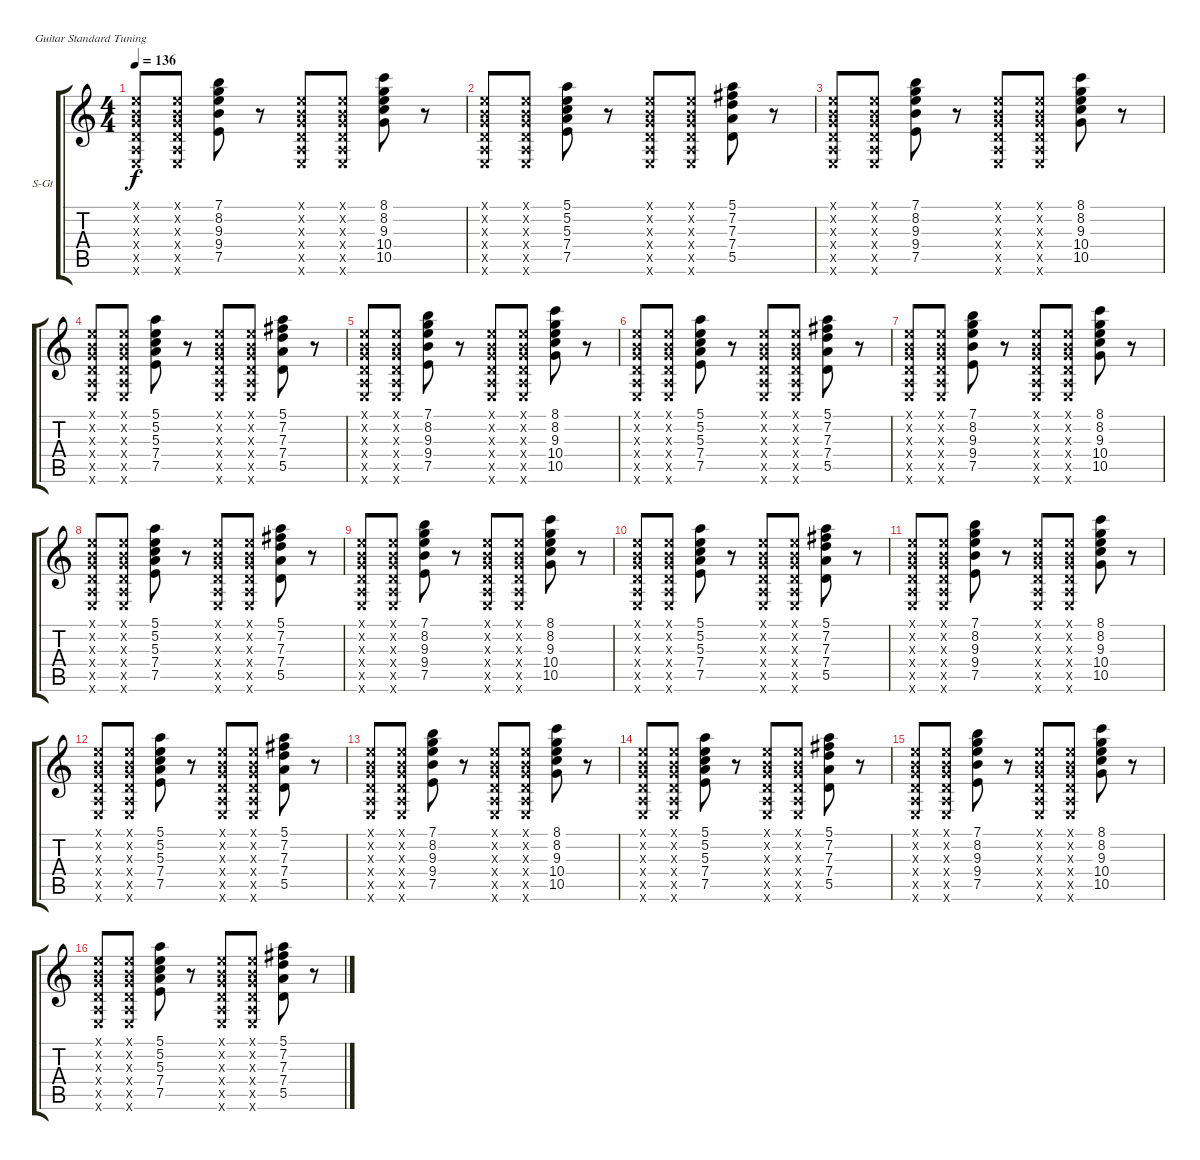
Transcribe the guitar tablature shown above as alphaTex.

\defaultSystemsLayout 4
\bracketExtendMode groupsimilarinstruments
\firstSystemTrackNameOrientation horizontal
\otherSystemsTrackNameOrientation horizontal
\track ("В. Бутусов (гитара)" "S-Gt") {instrument acousticguitarsteel}
\staff {score tabs}
\tuning (E4 B3 G3 D3 A2 E2)
\ts (4 4)
\tempo 136
\clef g2
\ks c
(0.1{x} 0.2{x} 0.3{x} 0.5{x} 0.4{x} 0.6{x}).8{dy f} (0.1{x} 0.2{x} 0.3{x} 0.5{x} 0.4{x} 0.6{x}).8 (7.1 8.2 9.3 9.4 7.5).8 r.8 (0.1{x} 0.2{x} 0.3{x} 0.5{x} 0.4{x} 0.6{x}).8 (0.1{x} 0.2{x} 0.3{x} 0.5{x} 0.4{x} 0.6{x}).8 (8.1 8.2 9.3 10.4 10.5).8 r.8 |
(0.1{x} 0.2{x} 0.3{x} 0.5{x} 0.4{x} 0.6{x}).8 (0.1{x} 0.2{x} 0.3{x} 0.5{x} 0.4{x} 0.6{x}).8 (5.1 5.2 5.3 7.4 7.5).8 r.8 (0.1{x} 0.2{x} 0.3{x} 0.5{x} 0.4{x} 0.6{x}).8 (0.1{x} 0.2{x} 0.3{x} 0.5{x} 0.4{x} 0.6{x}).8 (5.1 7.2 7.3 7.4 5.5).8 r.8 |
(0.1{x} 0.2{x} 0.3{x} 0.5{x} 0.4{x} 0.6{x}).8 (0.1{x} 0.2{x} 0.3{x} 0.5{x} 0.4{x} 0.6{x}).8 (7.1 8.2 9.3 9.4 7.5).8 r.8 (0.1{x} 0.2{x} 0.3{x} 0.5{x} 0.4{x} 0.6{x}).8 (0.1{x} 0.2{x} 0.3{x} 0.5{x} 0.4{x} 0.6{x}).8 (8.1 8.2 9.3 10.4 10.5).8 r.8 |
(0.1{x} 0.2{x} 0.3{x} 0.5{x} 0.4{x} 0.6{x}).8 (0.1{x} 0.2{x} 0.3{x} 0.5{x} 0.4{x} 0.6{x}).8 (5.1 5.2 5.3 7.4 7.5).8 r.8 (0.1{x} 0.2{x} 0.3{x} 0.5{x} 0.4{x} 0.6{x}).8 (0.1{x} 0.2{x} 0.3{x} 0.5{x} 0.4{x} 0.6{x}).8 (5.1 7.2 7.3 7.4 5.5).8 r.8 |
(0.1{x} 0.2{x} 0.3{x} 0.5{x} 0.4{x} 0.6{x}).8 (0.1{x} 0.2{x} 0.3{x} 0.5{x} 0.4{x} 0.6{x}).8 (7.1 8.2 9.3 9.4 7.5).8 r.8 (0.1{x} 0.2{x} 0.3{x} 0.5{x} 0.4{x} 0.6{x}).8 (0.1{x} 0.2{x} 0.3{x} 0.5{x} 0.4{x} 0.6{x}).8 (8.1 8.2 9.3 10.4 10.5).8 r.8 |
(0.1{x} 0.2{x} 0.3{x} 0.5{x} 0.4{x} 0.6{x}).8 (0.1{x} 0.2{x} 0.3{x} 0.5{x} 0.4{x} 0.6{x}).8 (5.1 5.2 5.3 7.4 7.5).8 r.8 (0.1{x} 0.2{x} 0.3{x} 0.5{x} 0.4{x} 0.6{x}).8 (0.1{x} 0.2{x} 0.3{x} 0.5{x} 0.4{x} 0.6{x}).8 (5.1 7.2 7.3 7.4 5.5).8 r.8 |
(0.1{x} 0.2{x} 0.3{x} 0.5{x} 0.4{x} 0.6{x}).8 (0.1{x} 0.2{x} 0.3{x} 0.5{x} 0.4{x} 0.6{x}).8 (7.1 8.2 9.3 9.4 7.5).8 r.8 (0.1{x} 0.2{x} 0.3{x} 0.5{x} 0.4{x} 0.6{x}).8 (0.1{x} 0.2{x} 0.3{x} 0.5{x} 0.4{x} 0.6{x}).8 (8.1 8.2 9.3 10.4 10.5).8 r.8 |
(0.1{x} 0.2{x} 0.3{x} 0.5{x} 0.4{x} 0.6{x}).8 (0.1{x} 0.2{x} 0.3{x} 0.5{x} 0.4{x} 0.6{x}).8 (5.1 5.2 5.3 7.4 7.5).8 r.8 (0.1{x} 0.2{x} 0.3{x} 0.5{x} 0.4{x} 0.6{x}).8 (0.1{x} 0.2{x} 0.3{x} 0.5{x} 0.4{x} 0.6{x}).8 (5.1 7.2 7.3 7.4 5.5).8 r.8 |
(0.1{x} 0.2{x} 0.3{x} 0.5{x} 0.4{x} 0.6{x}).8 (0.1{x} 0.2{x} 0.3{x} 0.5{x} 0.4{x} 0.6{x}).8 (7.1 8.2 9.3 9.4 7.5).8 r.8 (0.1{x} 0.2{x} 0.3{x} 0.5{x} 0.4{x} 0.6{x}).8 (0.1{x} 0.2{x} 0.3{x} 0.5{x} 0.4{x} 0.6{x}).8 (8.1 8.2 9.3 10.4 10.5).8 r.8 |
(0.1{x} 0.2{x} 0.3{x} 0.5{x} 0.4{x} 0.6{x}).8 (0.1{x} 0.2{x} 0.3{x} 0.5{x} 0.4{x} 0.6{x}).8 (5.1 5.2 5.3 7.4 7.5).8 r.8 (0.1{x} 0.2{x} 0.3{x} 0.5{x} 0.4{x} 0.6{x}).8 (0.1{x} 0.2{x} 0.3{x} 0.5{x} 0.4{x} 0.6{x}).8 (5.1 7.2 7.3 7.4 5.5).8 r.8 |
(0.1{x} 0.2{x} 0.3{x} 0.5{x} 0.4{x} 0.6{x}).8 (0.1{x} 0.2{x} 0.3{x} 0.5{x} 0.4{x} 0.6{x}).8 (7.1 8.2 9.3 9.4 7.5).8 r.8 (0.1{x} 0.2{x} 0.3{x} 0.5{x} 0.4{x} 0.6{x}).8 (0.1{x} 0.2{x} 0.3{x} 0.5{x} 0.4{x} 0.6{x}).8 (8.1 8.2 9.3 10.4 10.5).8 r.8 |
(0.1{x} 0.2{x} 0.3{x} 0.5{x} 0.4{x} 0.6{x}).8 (0.1{x} 0.2{x} 0.3{x} 0.5{x} 0.4{x} 0.6{x}).8 (5.1 5.2 5.3 7.4 7.5).8 r.8 (0.1{x} 0.2{x} 0.3{x} 0.5{x} 0.4{x} 0.6{x}).8 (0.1{x} 0.2{x} 0.3{x} 0.5{x} 0.4{x} 0.6{x}).8 (5.1 7.2 7.3 7.4 5.5).8 r.8 |
(0.1{x} 0.2{x} 0.3{x} 0.5{x} 0.4{x} 0.6{x}).8 (0.1{x} 0.2{x} 0.3{x} 0.5{x} 0.4{x} 0.6{x}).8 (7.1 8.2 9.3 9.4 7.5).8 r.8 (0.1{x} 0.2{x} 0.3{x} 0.5{x} 0.4{x} 0.6{x}).8 (0.1{x} 0.2{x} 0.3{x} 0.5{x} 0.4{x} 0.6{x}).8 (8.1 8.2 9.3 10.4 10.5).8 r.8 |
(0.1{x} 0.2{x} 0.3{x} 0.5{x} 0.4{x} 0.6{x}).8 (0.1{x} 0.2{x} 0.3{x} 0.5{x} 0.4{x} 0.6{x}).8 (5.1 5.2 5.3 7.4 7.5).8 r.8 (0.1{x} 0.2{x} 0.3{x} 0.5{x} 0.4{x} 0.6{x}).8 (0.1{x} 0.2{x} 0.3{x} 0.5{x} 0.4{x} 0.6{x}).8 (5.1 7.2 7.3 7.4 5.5).8 r.8 |
(0.1{x} 0.2{x} 0.3{x} 0.5{x} 0.4{x} 0.6{x}).8 (0.1{x} 0.2{x} 0.3{x} 0.5{x} 0.4{x} 0.6{x}).8 (7.1 8.2 9.3 9.4 7.5).8 r.8 (0.1{x} 0.2{x} 0.3{x} 0.5{x} 0.4{x} 0.6{x}).8 (0.1{x} 0.2{x} 0.3{x} 0.5{x} 0.4{x} 0.6{x}).8 (8.1 8.2 9.3 10.4 10.5).8 r.8 |
(0.1{x} 0.2{x} 0.3{x} 0.5{x} 0.4{x} 0.6{x}).8 (0.1{x} 0.2{x} 0.3{x} 0.5{x} 0.4{x} 0.6{x}).8 (5.1 5.2 5.3 7.4 7.5).8 r.8 (0.1{x} 0.2{x} 0.3{x} 0.5{x} 0.4{x} 0.6{x}).8 (0.1{x} 0.2{x} 0.3{x} 0.5{x} 0.4{x} 0.6{x}).8 (5.1 7.2 7.3 7.4 5.5).8 r.8
